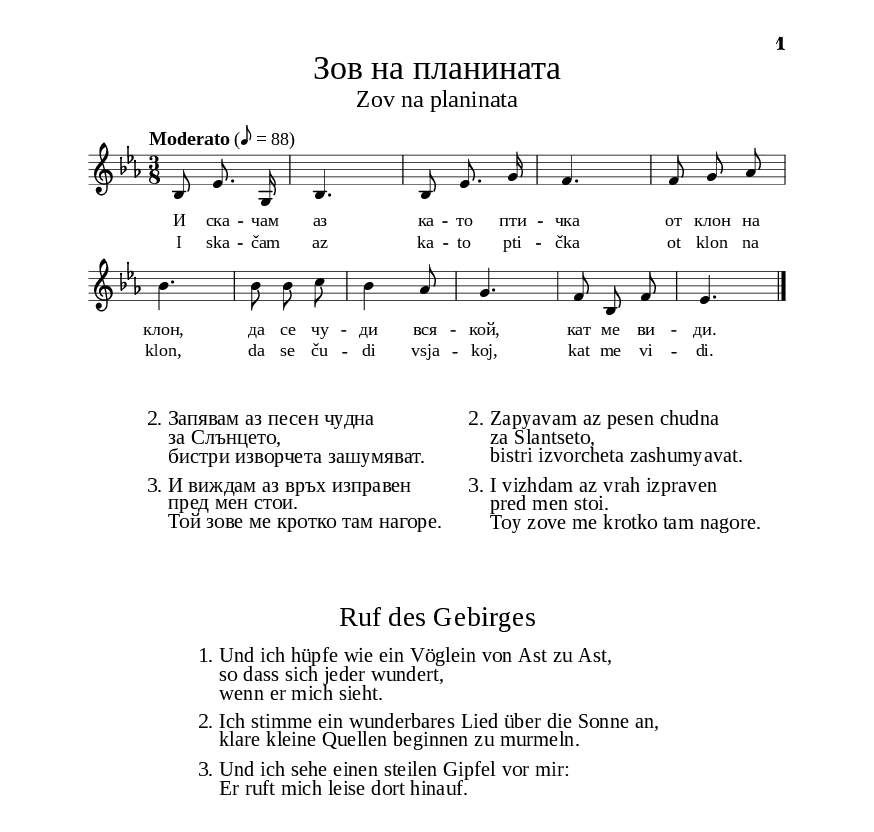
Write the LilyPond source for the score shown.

\version "2.24.3"

% include paper part and global functions
\include "include/globals.ily"

\bookpart {
  \label #'ref112_2
  \tocItem \markup "Зов на планината – Zov na planinata"
  \include "include/bookpart-paper.ily"
  \score {
    \include "include/score-layout.ily"


    \new Voice \relative c' {

      \clef treble
      \key es \major
      \time 3/8
      \tempoFunc "Moderato" 8 "88"
      \autoBeamOff
      bes8
      es8.  g,16 |
      bes4. |  bes8  es8. g16 |
      f4.|  f8  g8 as8 \break |
      bes4. | bes8  bes8 c8 | bes4
      as8 |  g4. | f8 bes,8 f'8 | es4. \bar "|."
    }

    \addlyrics {
      И ска -- чам аз ка -- то пти -- чка от клон на клон, да се чу -- ди вся -- кой, кат ме ви -- ди.
    }
    \addlyrics {
      I ska -- čam az ka -- to pti -- čka ot klon na klon, da se ču -- di vsja -- koj, kat me vi -- di.
    }

    \header {
      title = \titleFunc "Зов на планината" "Zov na planinata"
    }

    \midi{}

  } % score
  %\markup \dc-two "D.C.""con repitione"

  \markup \vspace #2

  \markup \abs-fontsize #10 {
    \hspace #8
    \override #`(baseline-skip . ,bgCoupletBaselineSkip) % affects space between column lines
    \column {
      \line {  2. Запявам аз  песен чудна}
      \line {   "   "  за Слънцето,}
      \line {   "   "  бистри изворчета зашумяват.}
     \vspace #0.5
      \line {3. И виждам аз връх изправен}
      \line {   "   " пред мен стои.}
      \line {   "   " Той зове ме кротко там нагоре.}
    }

    \hspace #3
    \override #`(baseline-skip . ,bgCoupletBaselineSkip)
    \column {
      \line {  2. Zapyavam az  pesen chudna}
      \line {   "   "  za Slantseto,}
      \line {   "   "  bistri izvorcheta zashumyavat.}
        \vspace #0.5
      \line {3. I vizhdam az vrah izpraven}
      \line {   "   " pred men stoi.}
      \line {   "   " Toy zove me krotko tam nagore.}
    } %column
  } % markup




  % include foreign translation(s) of the song

  \markup \vspace #3
  \version "2.24.3"

\markup \fill-line { \fontsize #deTitleFontSize "Ruf des Gebirges" }
\markup \null
\markup \null
\markup \fontsize #deCoupletFontSize {
  \hspace #15
  \override #`(baseline-skip . ,deCoupletBaselineSkip)

  \column {
    \line { 1. Und ich hüpfe wie ein Vöglein von Ast zu Ast, }

  \line {   "   "  so dass sich jeder wundert, }

   \line {   "   "  wenn er mich sieht.}
    \vspace #0.5

    \line { 2.  Ich stimme ein wunderbares Lied über die Sonne an,}

     \line {   "   "  klare kleine Quellen beginnen zu murmeln.}
   \vspace #0.5

    \line { 3. Und ich sehe einen steilen Gipfel vor mir:}

   \line {   "   "  Er ruft mich leise dort hinauf. }


  }


}


} % bookpart
